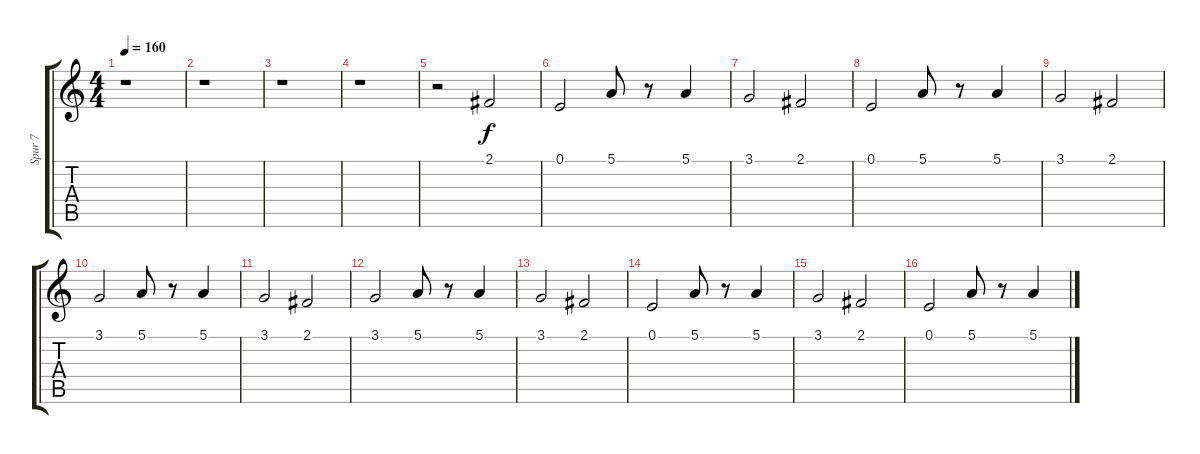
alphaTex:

\track ("Spur 7" "Spur 7") {instrument percussiveorgan}
\staff {score tabs}
\tuning (E4 B3 G3 D3 A2 E2) {hide}
\ts (4 4)
\tempo 160
\clef g2
\ks c
r.1{dy f} |
r.1 |
r.1 |
r.1 |
r.2 2.1.2 |
0.1.2 5.1.8 r.8 5.1.4 |
3.1.2 2.1.2 |
0.1.2 5.1.8 r.8 5.1.4 |
3.1.2 2.1.2 |
3.1.2 5.1.8 r.8 5.1.4 |
3.1.2 2.1.2 |
3.1.2 5.1.8 r.8 5.1.4 |
3.1.2 2.1.2 |
0.1.2 5.1.8 r.8 5.1.4 |
3.1.2 2.1.2 |
0.1.2 5.1.8 r.8 5.1.4
